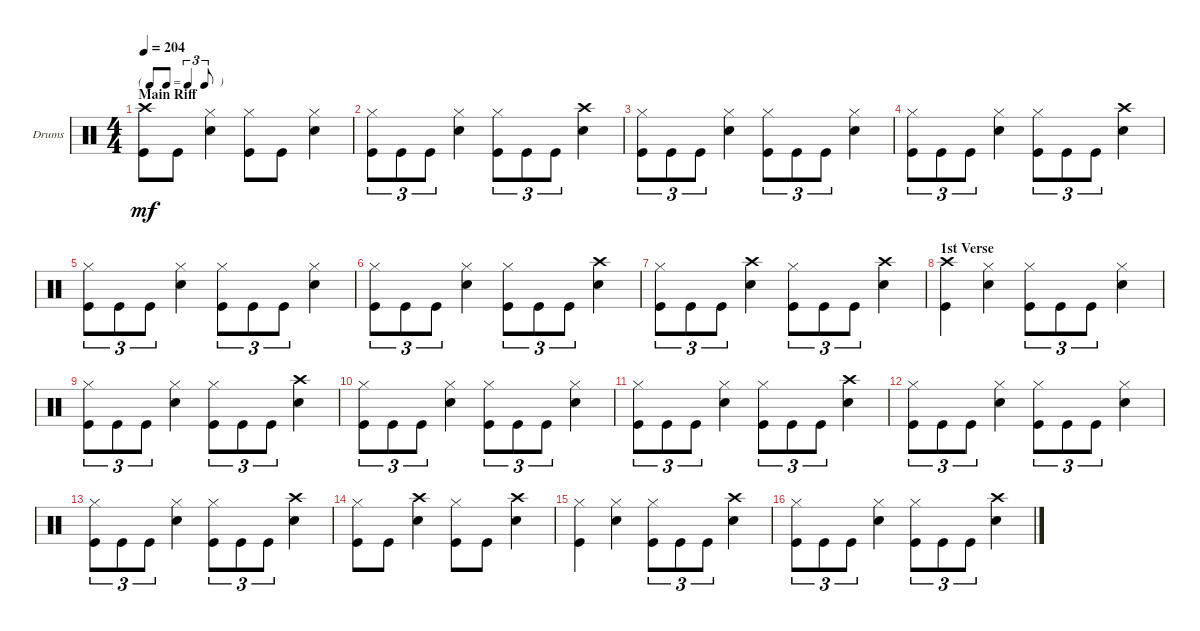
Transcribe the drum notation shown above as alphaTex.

\bracketExtendMode groupsimilarinstruments
\firstSystemTrackNameOrientation horizontal
\otherSystemsTrackNameOrientation horizontal
\track ("Drumkit" "Drums") {instrument percussion}
\staff {score}
\articulation defaults
\ts (4 4)
\tf triplet8th
\section ("" "Main Riff")
\tempo 204
\clef neutral
\ks c
("Crash high (hit)" "Kick (hit)").8{dy mf} "Kick (hit)".8 ("Hi-Hat (closed)" "Snare (hit) 2").4 ("Hi-Hat (closed)" "Kick (hit)").8 "Kick (hit)".8 ("Snare (hit) 2" "Hi-Hat (closed)").4 |
("Hi-Hat (closed)" "Kick (hit)").8{tu (3 2)} "Kick (hit)".8{tu (3 2)} "Kick (hit)".8{tu (3 2)} ("Snare (hit) 2" "Hi-Hat (closed)").4 ("Hi-Hat (closed)" "Kick (hit)").8{tu (3 2)} "Kick (hit)".8{tu (3 2)} "Kick (hit)".8{tu (3 2)} ("Crash high (hit)" "Snare (hit) 2").4 |
("Hi-Hat (closed)" "Kick (hit)").8{tu (3 2)} "Kick (hit)".8{tu (3 2)} "Kick (hit)".8{tu (3 2)} ("Snare (hit) 2" "Hi-Hat (closed)").4 ("Hi-Hat (closed)" "Kick (hit)").8{tu (3 2)} "Kick (hit)".8{tu (3 2)} "Kick (hit)".8{tu (3 2)} ("Hi-Hat (closed)" "Snare (hit) 2").4 |
("Hi-Hat (closed)" "Kick (hit)").8{tu (3 2)} "Kick (hit)".8{tu (3 2)} "Kick (hit)".8{tu (3 2)} ("Snare (hit) 2" "Hi-Hat (closed)").4 ("Hi-Hat (closed)" "Kick (hit)").8{tu (3 2)} "Kick (hit)".8{tu (3 2)} "Kick (hit)".8{tu (3 2)} ("Crash high (hit)" "Snare (hit) 2").4 |
("Hi-Hat (closed)" "Kick (hit)").8{tu (3 2)} "Kick (hit)".8{tu (3 2)} "Kick (hit)".8{tu (3 2)} ("Snare (hit) 2" "Hi-Hat (closed)").4 ("Hi-Hat (closed)" "Kick (hit)").8{tu (3 2)} "Kick (hit)".8{tu (3 2)} "Kick (hit)".8{tu (3 2)} ("Hi-Hat (closed)" "Snare (hit) 2").4 |
("Hi-Hat (closed)" "Kick (hit)").8{tu (3 2)} "Kick (hit)".8{tu (3 2)} "Kick (hit)".8{tu (3 2)} ("Snare (hit) 2" "Hi-Hat (closed)").4 ("Hi-Hat (closed)" "Kick (hit)").8{tu (3 2)} "Kick (hit)".8{tu (3 2)} "Kick (hit)".8{tu (3 2)} ("Crash high (hit)" "Snare (hit) 2").4 |
("Hi-Hat (closed)" "Kick (hit)").8{tu (3 2)} "Kick (hit)".8{tu (3 2)} "Kick (hit)".8{tu (3 2)} ("Crash high (hit)" "Snare (hit) 2").4 ("Hi-Hat (closed)" "Kick (hit)").8{tu (3 2)} "Kick (hit)".8{tu (3 2)} "Kick (hit)".8{tu (3 2)} ("Crash high (hit)" "Snare (hit) 2").4 |
\section ("" "1st Verse")
("Crash high (hit)" "Kick (hit)").4 ("Snare (hit) 2" "Hi-Hat (closed)").4 ("Hi-Hat (closed)" "Kick (hit)").8{tu (3 2)} "Kick (hit)".8{tu (3 2)} "Kick (hit)".8{tu (3 2)} ("Hi-Hat (closed)" "Snare (hit) 2").4 |
("Hi-Hat (closed)" "Kick (hit)").8{tu (3 2)} "Kick (hit)".8{tu (3 2)} "Kick (hit)".8{tu (3 2)} ("Snare (hit) 2" "Hi-Hat (closed)").4 ("Hi-Hat (closed)" "Kick (hit)").8{tu (3 2)} "Kick (hit)".8{tu (3 2)} "Kick (hit)".8{tu (3 2)} ("Crash high (hit)" "Snare (hit) 2").4 |
("Hi-Hat (closed)" "Kick (hit)").8{tu (3 2)} "Kick (hit)".8{tu (3 2)} "Kick (hit)".8{tu (3 2)} ("Snare (hit) 2" "Hi-Hat (closed)").4 ("Hi-Hat (closed)" "Kick (hit)").8{tu (3 2)} "Kick (hit)".8{tu (3 2)} "Kick (hit)".8{tu (3 2)} ("Hi-Hat (closed)" "Snare (hit) 2").4 |
("Hi-Hat (closed)" "Kick (hit)").8{tu (3 2)} "Kick (hit)".8{tu (3 2)} "Kick (hit)".8{tu (3 2)} ("Snare (hit) 2" "Hi-Hat (closed)").4 ("Hi-Hat (closed)" "Kick (hit)").8{tu (3 2)} "Kick (hit)".8{tu (3 2)} "Kick (hit)".8{tu (3 2)} ("Crash high (hit)" "Snare (hit) 2").4 |
("Hi-Hat (closed)" "Kick (hit)").8{tu (3 2)} "Kick (hit)".8{tu (3 2)} "Kick (hit)".8{tu (3 2)} ("Snare (hit) 2" "Hi-Hat (closed)").4 ("Hi-Hat (closed)" "Kick (hit)").8{tu (3 2)} "Kick (hit)".8{tu (3 2)} "Kick (hit)".8{tu (3 2)} ("Hi-Hat (closed)" "Snare (hit) 2").4 |
("Hi-Hat (closed)" "Kick (hit)").8{tu (3 2)} "Kick (hit)".8{tu (3 2)} "Kick (hit)".8{tu (3 2)} ("Snare (hit) 2" "Hi-Hat (closed)").4 ("Hi-Hat (closed)" "Kick (hit)").8{tu (3 2)} "Kick (hit)".8{tu (3 2)} "Kick (hit)".8{tu (3 2)} ("Crash high (hit)" "Snare (hit) 2").4 |
("Kick (hit)" "Hi-Hat (closed)").8 "Kick (hit)".8 ("Crash high (hit)" "Snare (hit) 2").4 ("Kick (hit)" "Hi-Hat (closed)").8 "Kick (hit)".8 ("Crash high (hit)" "Snare (hit) 2").4 |
("Hi-Hat (closed)" "Kick (hit)").4 ("Snare (hit) 2" "Hi-Hat (closed)").4 ("Hi-Hat (closed)" "Kick (hit)").8{tu (3 2)} "Kick (hit)".8{tu (3 2)} "Kick (hit)".8{tu (3 2)} ("Crash high (hit)" "Snare (hit) 2").4 |
("Hi-Hat (closed)" "Kick (hit)").8{tu (3 2)} "Kick (hit)".8{tu (3 2)} "Kick (hit)".8{tu (3 2)} ("Snare (hit) 2" "Hi-Hat (closed)").4 ("Hi-Hat (closed)" "Kick (hit)").8{tu (3 2)} "Kick (hit)".8{tu (3 2)} "Kick (hit)".8{tu (3 2)} ("Crash high (hit)" "Snare (hit) 2").4
